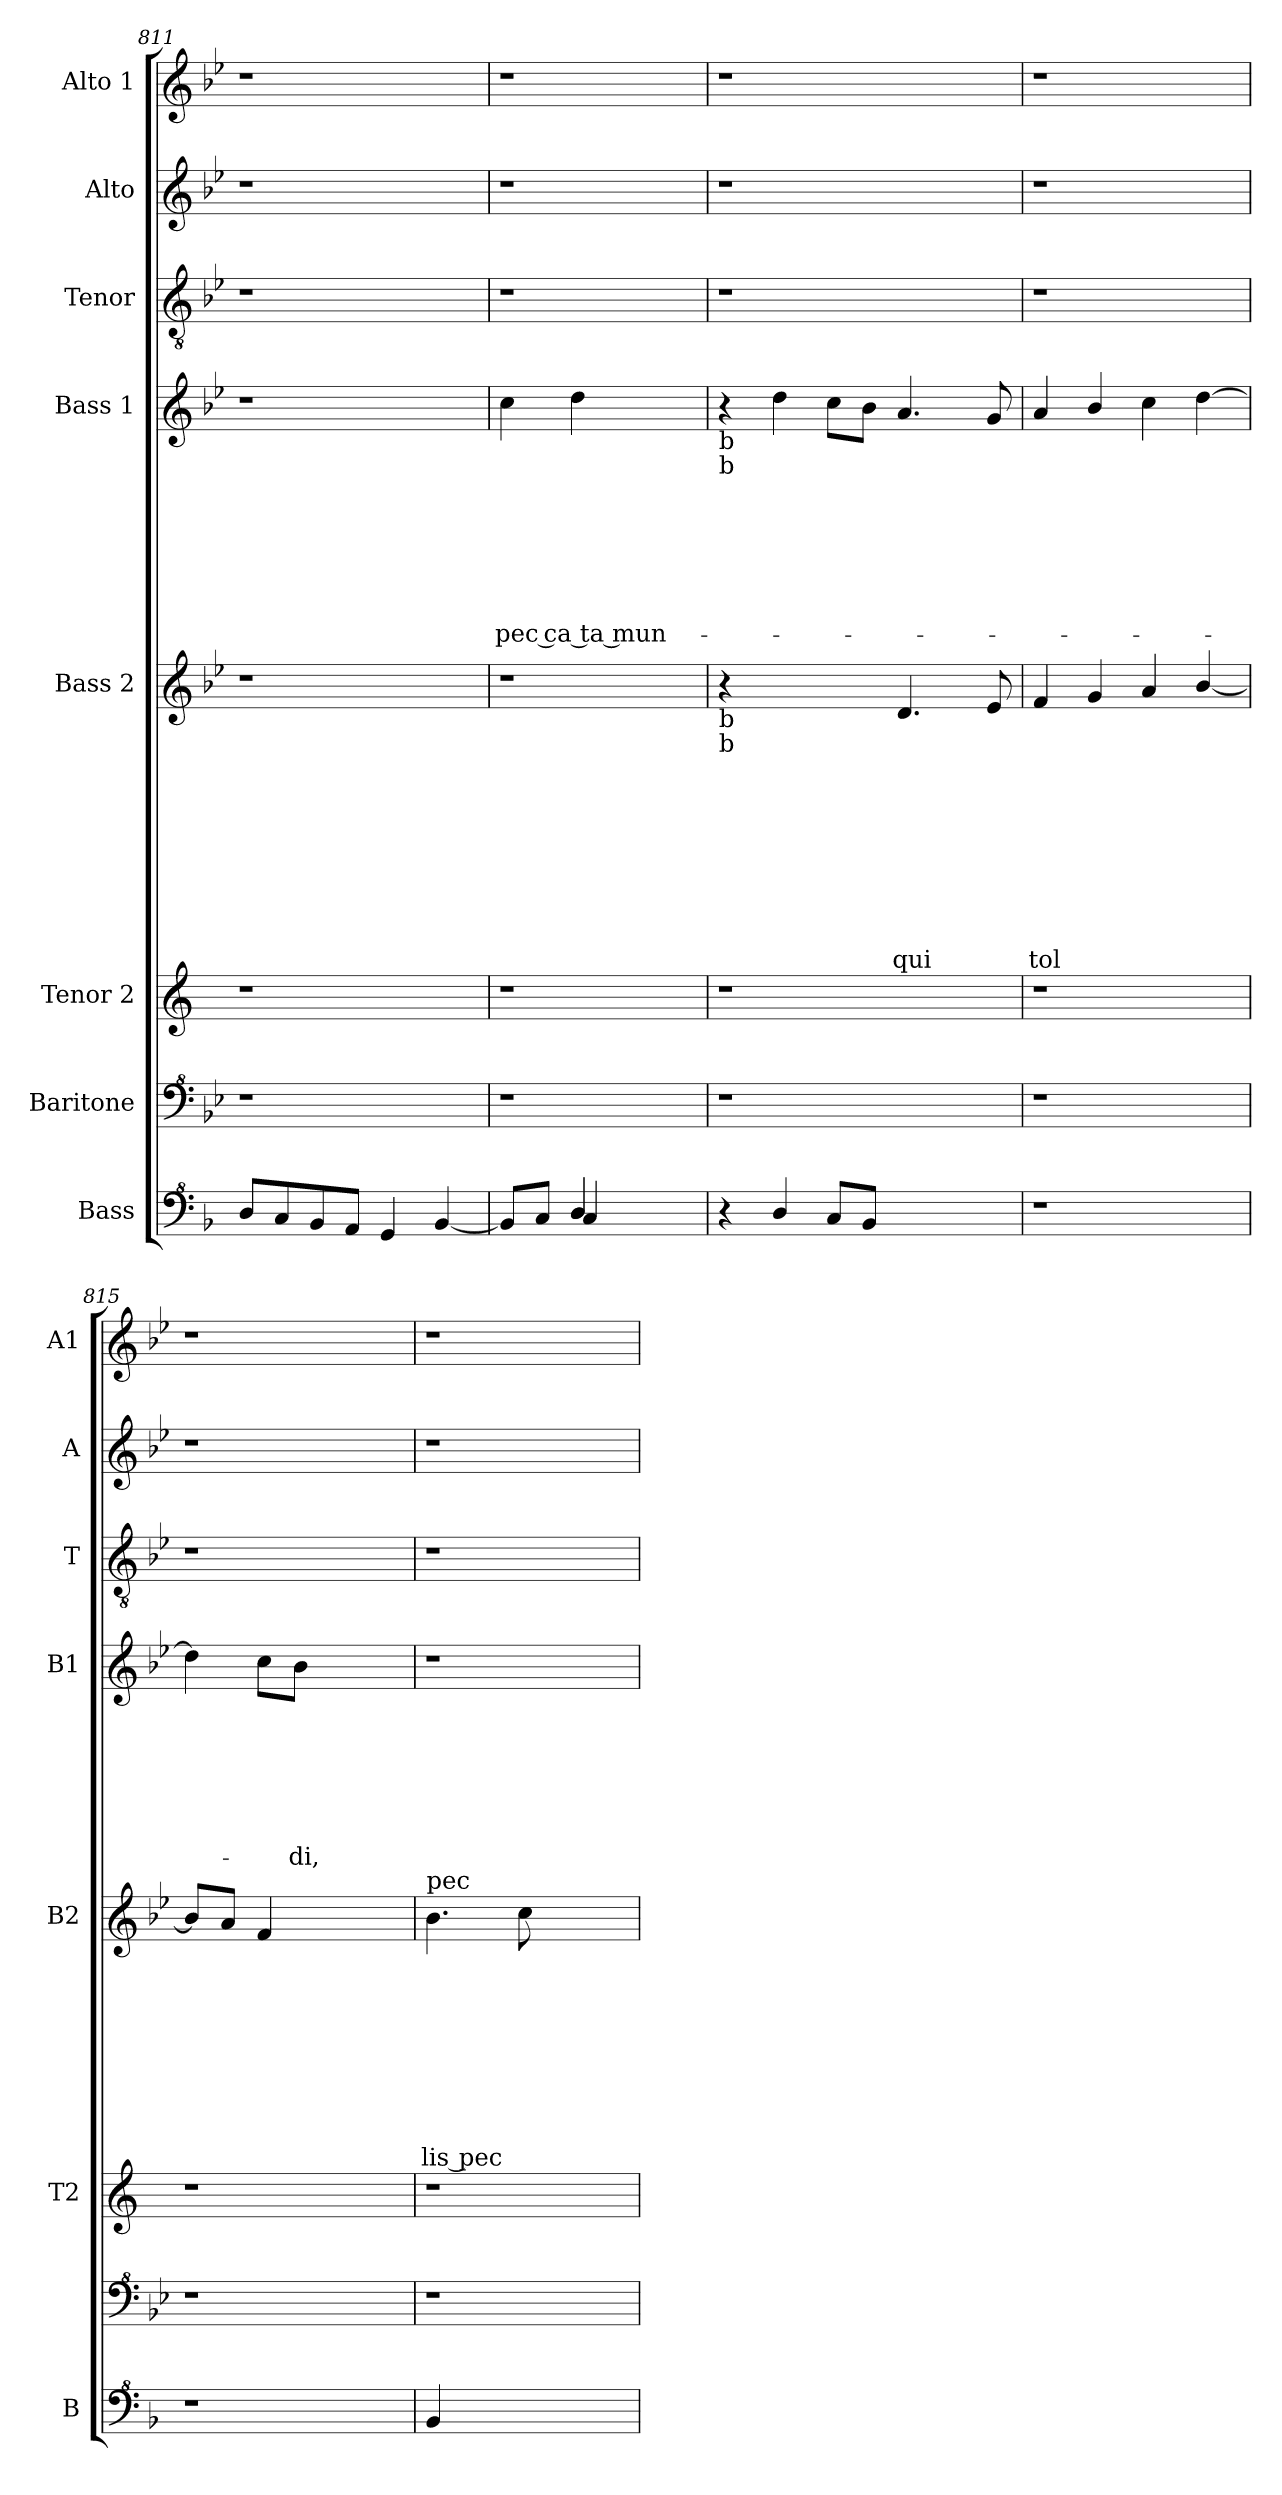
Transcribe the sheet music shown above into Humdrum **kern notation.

**kern	**kern	**kern	**kern	**text	**text	**text	**text	**text	**text	**text	**text	**text	**kern	**text	**text	**text	**text	**text	**text	**text	**kern	**kern	**kern
*part8	*part7	*part6	*part5	*part5	*part5	*part5	*part5	*part5	*part5	*part5	*part5	*part5	*part4	*part4	*part4	*part4	*part4	*part4	*part4	*part4	*part3	*part2	*part1
*staff8	*staff7	*staff6	*staff5	*staff5	*staff5	*staff5	*staff5	*staff5	*staff5	*staff5	*staff5	*staff5	*staff4	*staff4	*staff4	*staff4	*staff4	*staff4	*staff4	*staff4	*staff3	*staff2	*staff1
*I"Bass	*I"Baritone	*I"Tenor 2	*I"Bass 2	*	*	*	*	*	*	*	*	*	*I"Bass 1	*	*	*	*	*	*	*	*I"Tenor	*I"Alto	*I"Alto 1
*I'B	*	*I'T2	*I'B2	*	*	*	*	*	*	*	*	*	*I'B1	*	*	*	*	*	*	*	*I'T	*I'A	*I'A1
*clefF^4	*clefF^4	*clefG2	*clefG2	*	*	*	*	*	*	*	*	*	*clefG2	*	*	*	*	*	*	*	*clefGv2	*clefG2	*clefG2
*	*	*ITrd1c2	*	*	*	*	*	*	*	*	*	*	*	*	*	*	*	*	*	*	*ITrd1c2	*ITrd1c2	*ITrd1c2
*k[b-]	*k[b-e-]	*k[b-e-]	*k[b-e-]	*	*	*	*	*	*	*	*	*	*k[b-e-]	*	*	*	*	*	*	*	*k[b-e-a-d-]	*k[b-e-a-d-]	*k[b-e-a-d-]
*F:	*B-:	*B-:	*B-:	*	*	*	*	*	*	*	*	*	*B-:	*	*	*	*	*	*	*	*A-:	*A-:	*A-:
=811	=811	=811	=811	=811	=811	=811	=811	=811	=811	=811	=811	=811	=811	=811	=811	=811	=811	=811	=811	=811	=811	=811	=811
8d/L	1r	1r	1r	.	.	.	.	.	.	.	.	.	1r	.	.	.	.	.	.	.	1r	1r	1r
8c/	.	.	.	.	.	.	.	.	.	.	.	.	.	.	.	.	.	.	.	.	.	.	.
8B-/	.	.	.	.	.	.	.	.	.	.	.	.	.	.	.	.	.	.	.	.	.	.	.
8A/J	.	.	.	.	.	.	.	.	.	.	.	.	.	.	.	.	.	.	.	.	.	.	.
4G/	.	.	.	.	.	.	.	.	.	.	.	.	.	.	.	.	.	.	.	.	.	.	.
[<4B-/	.	.	.	.	.	.	.	.	.	.	.	.	.	.	.	.	.	.	.	.	.	.	.
=812	=812	=812	=812	=812	=812	=812	=812	=812	=812	=812	=812	=812	=812	=812	=812	=812	=812	=812	=812	=812	=812	=812	=812
*^	*	*	*	*	*	*	*	*	*	*	*	*	*	*	*	*	*	*	*	*	*	*	*
*	*^	*	*	*	*	*	*	*	*	*	*	*	*	*	*	*	*	*	*	*	*	*	*	*
!	!	!	!	!	!	!	!	!	!	!	!	!	!	!	!	!	!	!	!	!	!	!LO:LY:b:rj	!	!	!
8B-/L]	4ryy	4ryy	1r	1r	1r	.	.	.	.	.	.	.	.	.	4cc\	.	.	.	.	.	.	-pec ca ta mun-	1r	1r	1r
8c/J	.	.	.	.	.	.	.	.	.	.	.	.	.	.	.	.	.	.	.	.	.	.	.	.	.
4d/	4c/	4d/	.	.	.	.	.	.	.	.	.	.	.	.	4dd\	.	.	.	.	.	.	.	.	.	.
2ryy	2ryy	2ryy	.	.	.	.	.	.	.	.	.	.	.	.	2ryy	.	.	.	.	.	.	.	.	.	.
!!LO:LB:g=z
=813	=813	=813	=813	=813	=813	=813	=813	=813	=813	=813	=813	=813	=813	=813	=813	=813	=813	=813	=813	=813	=813	=813	=813	=813	=813
!	!	!	!	!	!	!	!	!	!	!	!	!	!	!	!LO:TX:b:t=b	!	!	!	!	!	!	!	!	!	!
!	!	!	!	!	!	!	!	!	!	!	!	!	!	!	!LO:TX:b:t=b	!	!	!	!	!	!	!	!	!	!
!	!	!	!	!	!LO:TX:b:t=b	!	!	!	!	!	!	!	!	!	!	!	!	!	!	!	!	!	!	!	!
!	!	!	!	!	!LO:TX:b:t=b	!	!	!	!	!	!	!	!	!	!	!	!	!	!	!	!	!	!	!	!
!LO:TX:b:t=b	!	!	!	!	!	!	!	!	!	!	!	!	!	!	!	!	!	!	!	!	!	!	!	!	!
!LO:TX:b:t=b	!	!	!	!	!	!	!	!	!	!	!	!	!	!	!	!	!	!	!	!	!	!	!	!	!
*v	*v	*v	*	*	*	*	*	*	*	*	*	*	*	*	*	*	*	*	*	*	*	*	*	*	*
4r	1r	1r	4r	.	.	.	.	.	.	.	.	.	4r	.	.	.	.	.	.	.	1r	1r	1r
4d/	.	.	2ryy	.	.	.	.	.	.	.	.	.	4dd\	.	.	.	.	.	.	.	.	.	.
8c/L	.	.	.	.	.	.	.	.	.	.	.	.	8cc\L	.	.	.	.	.	.	.	.	.	.
8B-/J	.	.	.	.	.	.	.	.	.	.	.	.	8b-\J	.	.	.	.	.	.	.	.	.	.
!	!	!	!	!	!	!	!	!	!	!	!	!LO:LY:b	!	!	!	!	!	!	!	!	!	!	!
2ryy	.	.	4.d/	.	.	.	.	.	.	.	.	qui	4.a/	.	.	.	.	.	.	.	.	.	.
.	4ryy	4ryy	.	.	.	.	.	.	.	.	.	.	.	.	.	.	.	.	.	.	4ryy	4ryy	4ryy
.	.	.	8e-/	.	.	.	.	.	.	.	.	.	8g/	.	.	.	.	.	.	.	.	.	.
=814	=814	=814	=814	=814	=814	=814	=814	=814	=814	=814	=814	=814	=814	=814	=814	=814	=814	=814	=814	=814	=814	=814	=814
!	!	!	!	!	!	!	!	!	!	!	!	!LO:LY:b	!	!	!	!	!	!	!	!	!	!	!
1r	1r	1r	4f/	.	.	.	.	.	.	.	.	tol	4a/	.	.	.	.	.	.	.	1r	1r	1r
.	.	.	4g/	.	.	.	.	.	.	.	.	.	4b-/	.	.	.	.	.	.	.	.	.	.
.	.	.	4a/	.	.	.	.	.	.	.	.	.	4cc\	.	.	.	.	.	.	.	.	.	.
.	.	.	[<4b-/	.	.	.	.	.	.	.	.	.	[>4dd\	.	.	.	.	.	.	.	.	.	.
=815	=815	=815	=815	=815	=815	=815	=815	=815	=815	=815	=815	=815	=815	=815	=815	=815	=815	=815	=815	=815	=815	=815	=815
1r	1r	1r	8b-/L]	.	.	.	.	.	.	.	.	.	4dd\]	.	.	.	.	.	.	.	1r	1r	1r
.	.	.	8a/J	.	.	.	.	.	.	.	.	.	.	.	.	.	.	.	.	.	.	.	.
.	.	.	4f/	.	.	.	.	.	.	.	.	.	8cc\L	.	.	.	.	.	.	.	.	.	.
!	!	!	!	!	!	!	!	!	!	!	!	!	!	!	!	!	!	!	!	!LO:LY:b	!	!	!
.	.	.	.	.	.	.	.	.	.	.	.	.	8b-\J	.	.	.	.	.	.	-di,	.	.	.
.	.	.	2ryy	.	.	.	.	.	.	.	.	.	2ryy	.	.	.	.	.	.	.	.	.	.
=816	=816	=816	=816	=816	=816	=816	=816	=816	=816	=816	=816	=816	=816	=816	=816	=816	=816	=816	=816	=816	=816	=816	=816
!	!	!	!LO:TX:a:t=pec	!	!	!	!	!	!	!	!	!	!	!	!	!	!	!	!	!	!	!	!
!	!	!	!	!	!	!	!	!	!	!	!	!LO:LY:b:rj	!	!	!	!	!	!	!	!	!	!	!
4B-/	1r	1r	4.b-\	.	.	.	.	.	.	.	.	lis pec	1r	.	.	.	.	.	.	.	1r	1r	1r
2.ryy	.	.	.	.	.	.	.	.	.	.	.	.	.	.	.	.	.	.	.	.	.	.	.
.	.	.	8cc\	.	.	.	.	.	.	.	.	.	.	.	.	.	.	.	.	.	.	.	.
.	.	.	2ryy	.	.	.	.	.	.	.	.	.	.	.	.	.	.	.	.	.	.	.	.
=	=	=	=	=	=	=	=	=	=	=	=	=	=	=	=	=	=	=	=	=	=	=	=
*-	*-	*-	*-	*-	*-	*-	*-	*-	*-	*-	*-	*-	*-	*-	*-	*-	*-	*-	*-	*-	*-	*-	*-
